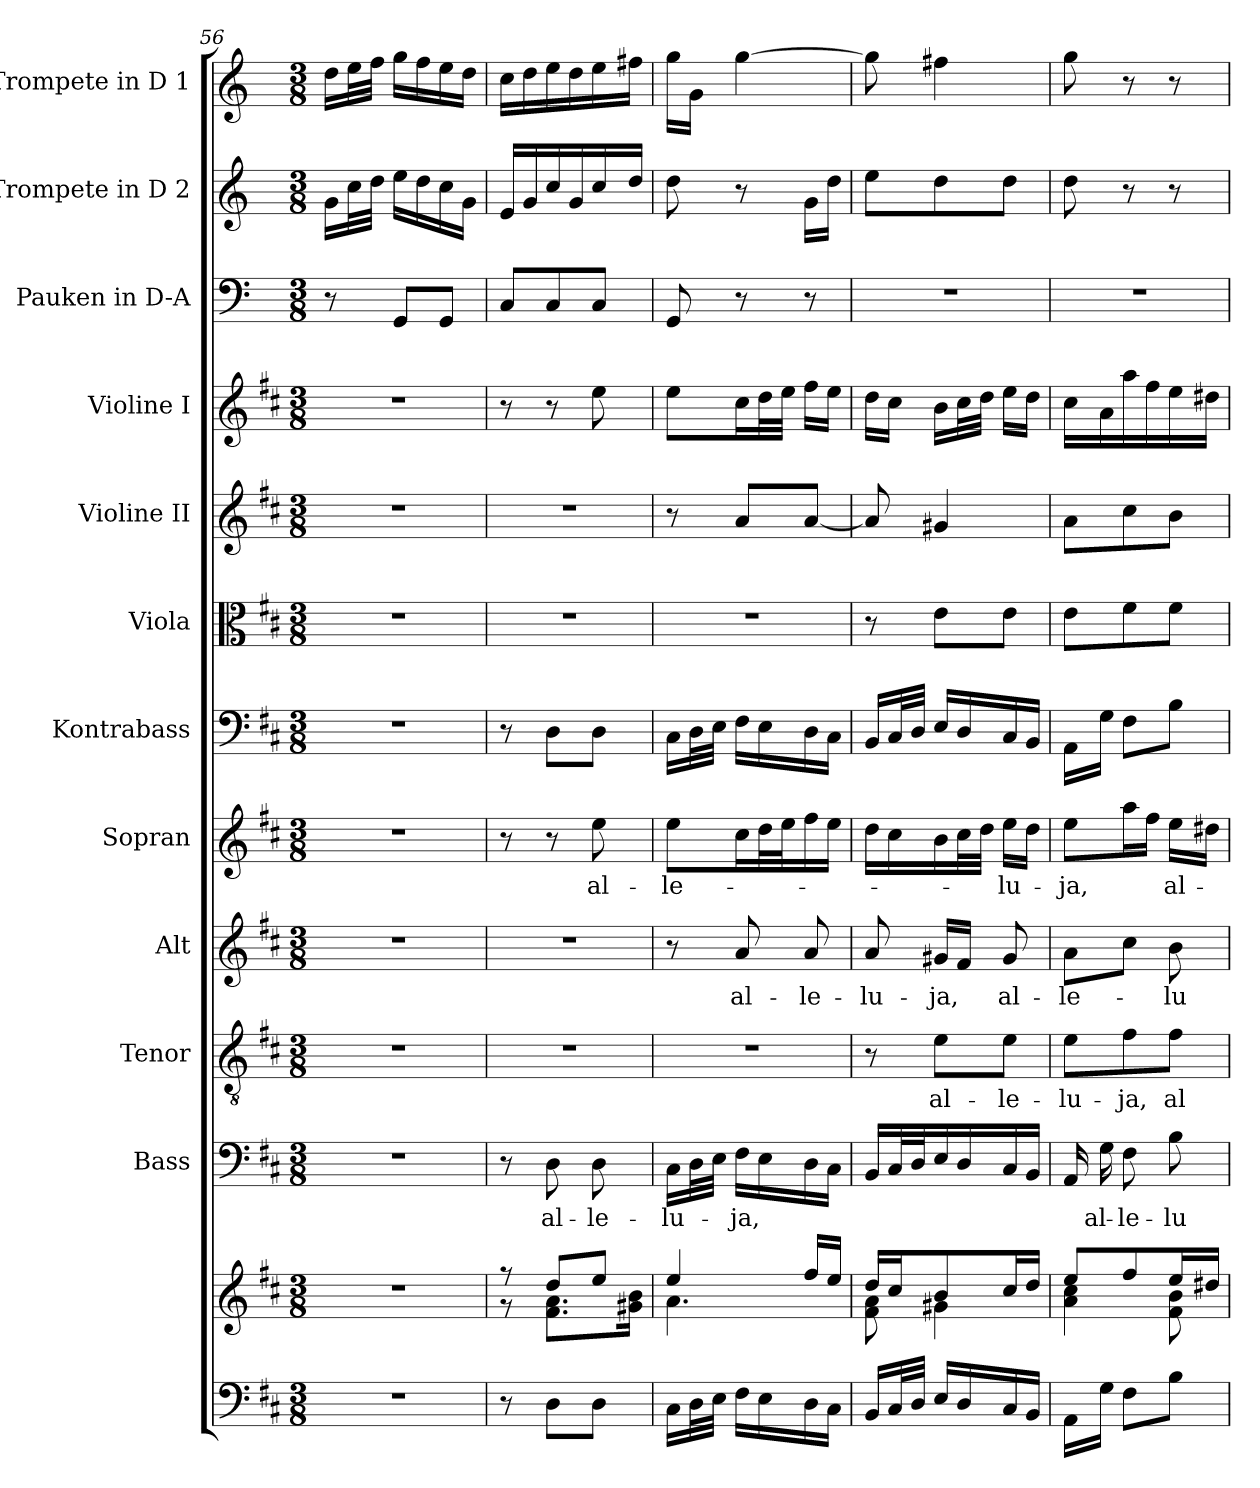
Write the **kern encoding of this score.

**kern	**kern	**kern	**text	**kern	**text	**kern	**text	**kern	**text	**kern	**kern	**kern	**kern	**kern	**kern	**kern
*part12	*part12	*part11	*part11	*part10	*part10	*part9	*part9	*part8	*part8	*part7	*part6	*part5	*part4	*part3	*part2	*part1
*staff13	*staff12	*staff11	*staff11	*staff10	*staff10	*staff9	*staff9	*staff8	*staff8	*staff7	*staff6	*staff5	*staff4	*staff3	*staff2	*staff1
*	*	*I"Bass	*	*I"Tenor	*	*I"Alt	*	*I"Sopran	*	*I"Kontrabass	*I"Viola	*I"Violine II	*I"Violine I	*I"Pauken in D-A	*I"Trompete in D 2	*I"Trompete in D 1
*	*	*I'B.	*	*I'T.	*	*I'A.	*	*I'S.	*	*I'Kb.	*I'Vla.	*I'Vl. II	*I'Vl. I	*I'Pauk.	*I'Trp. D 2	*I'Trp. D 1
*clefF4	*clefG2	*clefF4	*	*clefGv2	*	*clefG2	*	*clefG2	*	*clefF4	*clefC3	*clefG2	*clefG2	*clefF4	*clefG2	*clefG2
*	*	*	*	*	*	*	*	*	*	*ITrd7c12	*	*	*	*ITrd-1c-2	*ITrd-1c-2	*ITrd-1c-2
*k[f#c#]	*k[f#c#]	*k[f#c#]	*	*k[f#c#]	*	*k[f#c#]	*	*k[f#c#]	*	*k[f#c#]	*k[f#c#]	*k[f#c#]	*k[f#c#]	*k[f#c#]	*k[f#c#]	*k[f#c#]
*D:	*D:	*D:	*	*D:	*	*D:	*	*D:	*	*D:	*D:	*D:	*D:	*D:	*D:	*D:
*M3/8	*M3/8	*M3/8	*	*M3/8	*	*M3/8	*	*M3/8	*	*M3/8	*M3/8	*M3/8	*M3/8	*M3/8	*M3/8	*M3/8
=56	=56	=56	=56	=56	=56	=56	=56	=56	=56	=56	=56	=56	=56	=56	=56	=56
4.r	4.r	4.r	.	4.r	.	4.r	.	4.r	.	4.r	4.r	4.r	4.r	8r	16a\LL	16ee\LL
.	.	.	.	.	.	.	.	.	.	.	.	.	.	.	32dd\L	32ff#\L
.	.	.	.	.	.	.	.	.	.	.	.	.	.	.	32ee\JJJ	32gg\JJJ
.	.	.	.	.	.	.	.	.	.	.	.	.	.	8AA/L	16ff#\LL	16aa\LL
.	.	.	.	.	.	.	.	.	.	.	.	.	.	.	16ee\	16gg\
.	.	.	.	.	.	.	.	.	.	.	.	.	.	8AA/J	16dd\	16ff#\
.	.	.	.	.	.	.	.	.	.	.	.	.	.	.	16a\JJ	16ee\JJ
=57	=57	=57	=57	=57	=57	=57	=57	=57	=57	=57	=57	=57	=57	=57	=57	=57
*	*^	*	*	*	*	*	*	*	*	*	*	*	*	*	*	*
8r	8r	8r	8r	.	4.r	.	4.r	.	8r	.	8r	4.r	4.r	8r	8D/L	16f#/LL	16dd\LL
.	.	.	.	.	.	.	.	.	.	.	.	.	.	.	.	16a/	16ee\
!	!	!	!	!LO:LY:b	!	!	!	!	!	!	!	!	!	!	!	!	!
8D\L	8dd/L	8.f#\ 8.a\L	8D\	al-	.	.	.	.	8r	.	8DD\L	.	.	8r	8D/	16dd/	16ff#\
.	.	.	.	.	.	.	.	.	.	.	.	.	.	.	.	16a/	16ee\
!	!	!	!	!LO:LY:b	!	!	!	!	!	!LO:LY:b	!	!	!	!	!	!	!
8D\J	8ee/J	.	8D\	-le-	.	.	.	.	8ee\	al-	8DD\J	.	.	8ee\	8D/J	16dd/	16ff#\
.	.	16g#X\ 16b\Jk	.	.	.	.	.	.	.	.	.	.	.	.	.	16ee/JJ	16gg#X\JJ
!!LO:PB:g=z
=58	=58	=58	=58	=58	=58	=58	=58	=58	=58	=58	=58	=58	=58	=58	=58	=58	=58
!	!	!	!	!LO:LY:b	!	!	!	!	!	!LO:LY:b	!	!	!	!	!	!	!
16C#\LL	4ee/	4.a\	16C#\LL	-lu-	4.r	.	8r	.	8ee\L	-le-	16CC#\LL	4.r	8r	8ee\L	8AA/	8ee\	16aa\LL
32D\L	.	.	32D\L	.	.	.	.	.	.	.	32DD\L	.	.	.	.	.	16a\JJ
32E\JJJ	.	.	32E\JJJ	.	.	.	.	.	.	.	32EE\JJJ	.	.	.	.	.	.
!	!	!	!	!LO:LY:b	!	!	!	!LO:LY:b	!	!	!	!	!	!	!	!	!
16F#\LL	.	.	16F#\LL	-ja,	.	.	8a/	al-	16cc#\L	.	16FF#\LL	.	8a/L	16cc#\L	8r	8r	[4aa\
16E\	.	.	16E\	.	.	.	.	.	32dd\L	.	16EE\	.	.	32dd\L	.	.	.
.	.	.	.	.	.	.	.	.	32ee\J	.	.	.	.	32ee\JJJ	.	.	.
!	!	!	!	!	!	!	!	!LO:LY:b	!	!	!	!	!	!	!	!	!
16D\	16ff#/LL	.	16D\	.	.	.	8a/	-le-	16ff#\	.	16DD\	.	[8a/J	16ff#\LL	8r	16a\LL	.
16C#\JJ	16ee/JJ	.	16C#\JJ	.	.	.	.	.	16ee\JJ	.	16CC#\JJ	.	.	16ee\JJ	.	16ee\JJ	.
=59	=59	=59	=59	=59	=59	=59	=59	=59	=59	=59	=59	=59	=59	=59	=59	=59	=59
!	!	!	!	!	!	!	!	!LO:LY:b	!	!	!	!	!	!	!	!	!
16BB/LL	16dd/LL	8f#\ 8a\	16BB/LL	.	8r	.	8a/	-lu-	16dd\LL	.	16BBB/LL	8r	8a/]	16dd\LL	4.r	8ff#\L	8aa\]
32C#/L	16cc#/J	.	32C#/L	.	.	.	.	.	16cc#\	.	32CC#/L	.	.	16cc#\JJ	.	.	.
32D/JJJ	.	.	32D/J	.	.	.	.	.	.	.	32DD/JJJ	.	.	.	.	.	.
!	!	!	!	!	!	!LO:LY:b	!	!LO:LY:b	!	!	!	!	!	!	!	!	!
16E/LL	8b/	4g#X\	16E/	.	8e\L	al-	16g#X/LL	-ja,	16b\	.	16EE/LL	8e\L	4g#X/	16b\LL	.	8ee\	4gg#X\
16D/	.	.	16D/	.	.	.	16f#/JJ	.	32cc#\L	.	16DD/	.	.	32cc#\L	.	.	.
.	.	.	.	.	.	.	.	.	32dd\JJJ	.	.	.	.	32dd\JJJ	.	.	.
!	!	!	!	!	!	!LO:LY:b	!	!LO:LY:b	!	!LO:LY:b	!	!	!	!	!	!	!
16C#/	16cc#/L	.	16C#/	.	8e\J	-le-	8g#/	al-	16ee\LL	-lu-	16CC#/	8e\J	.	16ee\LL	.	8ee\J	.
16BB/JJ	16dd/JJ	.	16BB/JJ	.	.	.	.	.	16dd\JJ	.	16BBB/JJ	.	.	16dd\JJ	.	.	.
=60	=60	=60	=60	=60	=60	=60	=60	=60	=60	=60	=60	=60	=60	=60	=60	=60	=60
!	!	!	!	!	!	!LO:LY:b	!	!LO:LY:b	!	!LO:LY:b	!	!	!	!	!	!	!
16AA\LL	8ee/L	4a\ 4cc#\	16AA/	.	8e\L	-lu-	8a\L	-le-	8ee\L	-ja,	16AAA\LL	8e\L	8a\L	16cc#\LL	4.r	8ee\	8aa\
!	!	!	!	!LO:LY:b	!	!	!	!	!	!	!	!	!	!	!	!	!
16G\JJ	.	.	16G\	al-	.	.	.	.	.	.	16GG\JJ	.	.	16a\	.	.	.
!	!	!	!	!LO:LY:b	!	!LO:LY:b	!	!	!	!	!	!	!	!	!	!	!
8F#\L	8ff#/	.	8F#\	-le-	8f#\	-ja,	8cc#\J	.	16aa\L	.	8FF#\L	8f#\	8cc#\	16aa\	.	8r	8r
.	.	.	.	.	.	.	.	.	16ff#\JJ	.	.	.	.	16ff#\	.	.	.
!	!	!	!	!LO:LY:b	!	!LO:LY:b	!	!LO:LY:b	!	!LO:LY:b	!	!	!	!	!	!	!
8B\J	16ee/L	8f#\ 8b\	8B\	-lu-	8f#\J	al-	8b\	-lu-	16ee\LL	al-	8BB\J	8f#\J	8b\J	16ee\	.	8r	8r
.	16dd#X/JJ	.	.	.	.	.	.	.	16dd#X\JJ	.	.	.	.	16dd#X\JJ	.	.	.
*	*v	*v	*	*	*	*	*	*	*	*	*	*	*	*	*	*	*
=	=	=	=	=	=	=	=	=	=	=	=	=	=	=	=	=
*-	*-	*-	*-	*-	*-	*-	*-	*-	*-	*-	*-	*-	*-	*-	*-	*-
